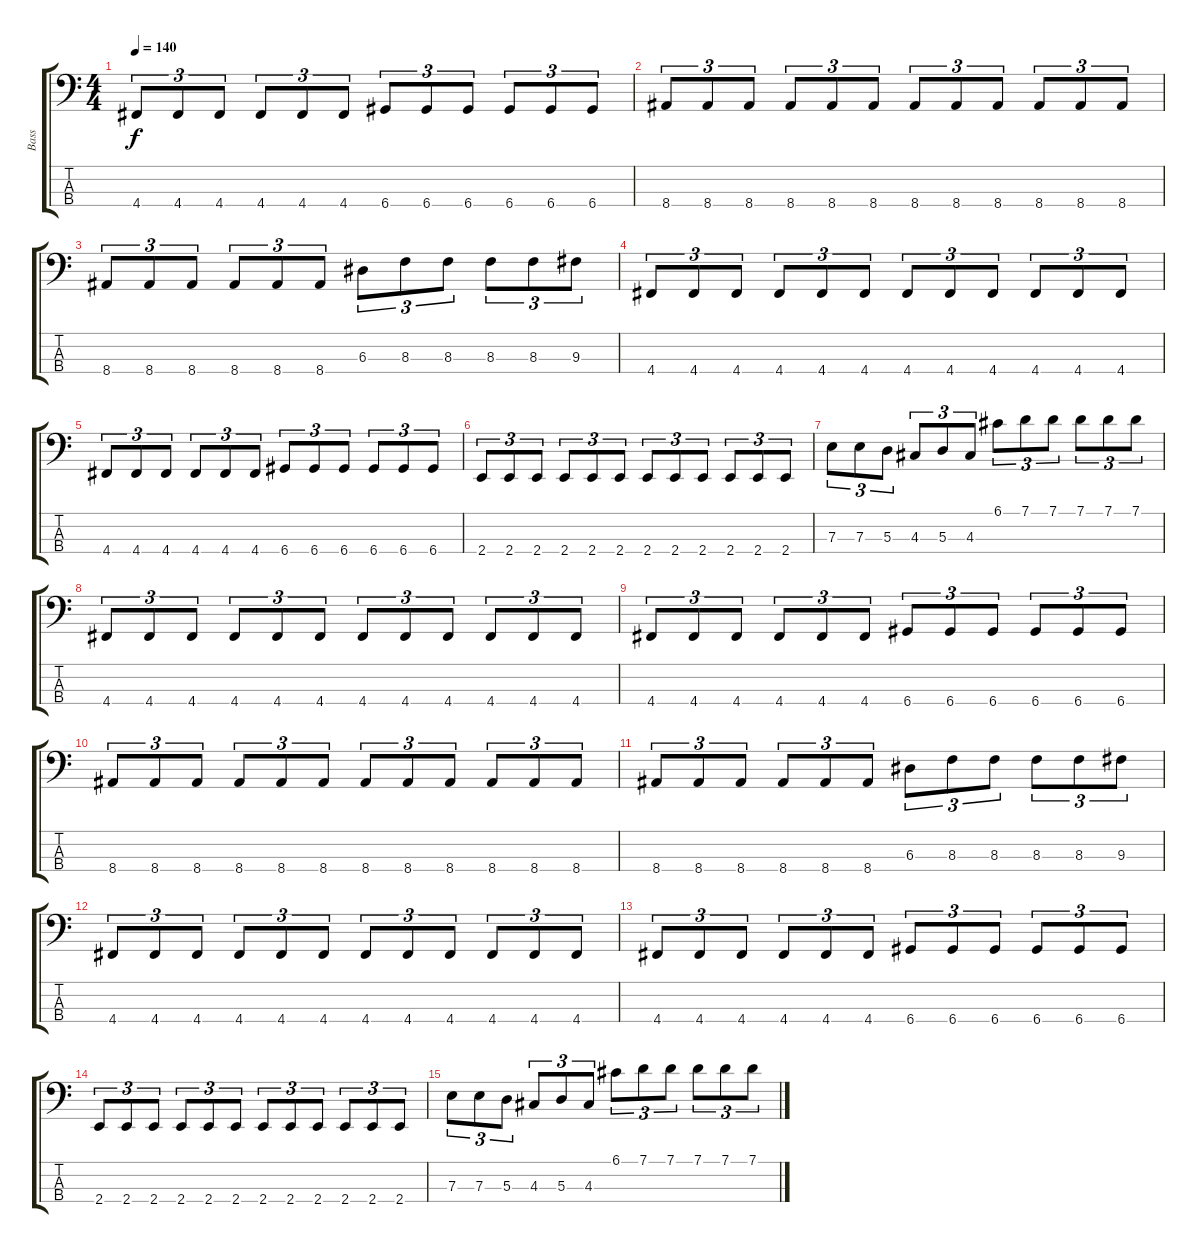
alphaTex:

\track ("Bass" "Bass") {instrument electricbasspick}
\staff {score tabs}
\tuning (G2 D2 A1 D1) {hide}
\ts (4 4)
\tempo 140
\clef f4
\ks c
4.4.8{tu (3 2) dy f} 4.4.8{tu (3 2)} 4.4.8{tu (3 2)} 4.4.8{tu (3 2)} 4.4.8{tu (3 2)} 4.4.8{tu (3 2)} 6.4.8{tu (3 2)} 6.4.8{tu (3 2)} 6.4.8{tu (3 2)} 6.4.8{tu (3 2)} 6.4.8{tu (3 2)} 6.4.8{tu (3 2)} |
8.4.8{tu (3 2)} 8.4.8{tu (3 2)} 8.4.8{tu (3 2)} 8.4.8{tu (3 2)} 8.4.8{tu (3 2)} 8.4.8{tu (3 2)} 8.4.8{tu (3 2)} 8.4.8{tu (3 2)} 8.4.8{tu (3 2)} 8.4.8{tu (3 2)} 8.4.8{tu (3 2)} 8.4.8{tu (3 2)} |
8.4.8{tu (3 2)} 8.4.8{tu (3 2)} 8.4.8{tu (3 2)} 8.4.8{tu (3 2)} 8.4.8{tu (3 2)} 8.4.8{tu (3 2)} 6.3.8{tu (3 2)} 8.3.8{tu (3 2)} 8.3.8{tu (3 2)} 8.3.8{tu (3 2)} 8.3.8{tu (3 2)} 9.3.8{tu (3 2)} |
4.4.8{tu (3 2)} 4.4.8{tu (3 2)} 4.4.8{tu (3 2)} 4.4.8{tu (3 2)} 4.4.8{tu (3 2)} 4.4.8{tu (3 2)} 4.4.8{tu (3 2)} 4.4.8{tu (3 2)} 4.4.8{tu (3 2)} 4.4.8{tu (3 2)} 4.4.8{tu (3 2)} 4.4.8{tu (3 2)} |
4.4.8{tu (3 2)} 4.4.8{tu (3 2)} 4.4.8{tu (3 2)} 4.4.8{tu (3 2)} 4.4.8{tu (3 2)} 4.4.8{tu (3 2)} 6.4.8{tu (3 2)} 6.4.8{tu (3 2)} 6.4.8{tu (3 2)} 6.4.8{tu (3 2)} 6.4.8{tu (3 2)} 6.4.8{tu (3 2)} |
2.4.8{tu (3 2)} 2.4.8{tu (3 2)} 2.4.8{tu (3 2)} 2.4.8{tu (3 2)} 2.4.8{tu (3 2)} 2.4.8{tu (3 2)} 2.4.8{tu (3 2)} 2.4.8{tu (3 2)} 2.4.8{tu (3 2)} 2.4.8{tu (3 2)} 2.4.8{tu (3 2)} 2.4.8{tu (3 2)} |
7.3.8{tu (3 2)} 7.3.8{tu (3 2)} 5.3.8{tu (3 2)} 4.3.8{tu (3 2)} 5.3.8{tu (3 2)} 4.3.8{tu (3 2)} 6.1.8{tu (3 2)} 7.1.8{tu (3 2)} 7.1.8{tu (3 2)} 7.1.8{tu (3 2)} 7.1.8{tu (3 2)} 7.1.8{tu (3 2)} |
4.4.8{tu (3 2)} 4.4.8{tu (3 2)} 4.4.8{tu (3 2)} 4.4.8{tu (3 2)} 4.4.8{tu (3 2)} 4.4.8{tu (3 2)} 4.4.8{tu (3 2)} 4.4.8{tu (3 2)} 4.4.8{tu (3 2)} 4.4.8{tu (3 2)} 4.4.8{tu (3 2)} 4.4.8{tu (3 2)} |
4.4.8{tu (3 2)} 4.4.8{tu (3 2)} 4.4.8{tu (3 2)} 4.4.8{tu (3 2)} 4.4.8{tu (3 2)} 4.4.8{tu (3 2)} 6.4.8{tu (3 2)} 6.4.8{tu (3 2)} 6.4.8{tu (3 2)} 6.4.8{tu (3 2)} 6.4.8{tu (3 2)} 6.4.8{tu (3 2)} |
8.4.8{tu (3 2)} 8.4.8{tu (3 2)} 8.4.8{tu (3 2)} 8.4.8{tu (3 2)} 8.4.8{tu (3 2)} 8.4.8{tu (3 2)} 8.4.8{tu (3 2)} 8.4.8{tu (3 2)} 8.4.8{tu (3 2)} 8.4.8{tu (3 2)} 8.4.8{tu (3 2)} 8.4.8{tu (3 2)} |
8.4.8{tu (3 2)} 8.4.8{tu (3 2)} 8.4.8{tu (3 2)} 8.4.8{tu (3 2)} 8.4.8{tu (3 2)} 8.4.8{tu (3 2)} 6.3.8{tu (3 2)} 8.3.8{tu (3 2)} 8.3.8{tu (3 2)} 8.3.8{tu (3 2)} 8.3.8{tu (3 2)} 9.3.8{tu (3 2)} |
4.4.8{tu (3 2)} 4.4.8{tu (3 2)} 4.4.8{tu (3 2)} 4.4.8{tu (3 2)} 4.4.8{tu (3 2)} 4.4.8{tu (3 2)} 4.4.8{tu (3 2)} 4.4.8{tu (3 2)} 4.4.8{tu (3 2)} 4.4.8{tu (3 2)} 4.4.8{tu (3 2)} 4.4.8{tu (3 2)} |
4.4.8{tu (3 2)} 4.4.8{tu (3 2)} 4.4.8{tu (3 2)} 4.4.8{tu (3 2)} 4.4.8{tu (3 2)} 4.4.8{tu (3 2)} 6.4.8{tu (3 2)} 6.4.8{tu (3 2)} 6.4.8{tu (3 2)} 6.4.8{tu (3 2)} 6.4.8{tu (3 2)} 6.4.8{tu (3 2)} |
2.4.8{tu (3 2)} 2.4.8{tu (3 2)} 2.4.8{tu (3 2)} 2.4.8{tu (3 2)} 2.4.8{tu (3 2)} 2.4.8{tu (3 2)} 2.4.8{tu (3 2)} 2.4.8{tu (3 2)} 2.4.8{tu (3 2)} 2.4.8{tu (3 2)} 2.4.8{tu (3 2)} 2.4.8{tu (3 2)} |
7.3.8{tu (3 2)} 7.3.8{tu (3 2)} 5.3.8{tu (3 2)} 4.3.8{tu (3 2)} 5.3.8{tu (3 2)} 4.3.8{tu (3 2)} 6.1.8{tu (3 2)} 7.1.8{tu (3 2)} 7.1.8{tu (3 2)} 7.1.8{tu (3 2)} 7.1.8{tu (3 2)} 7.1.8{tu (3 2)}
